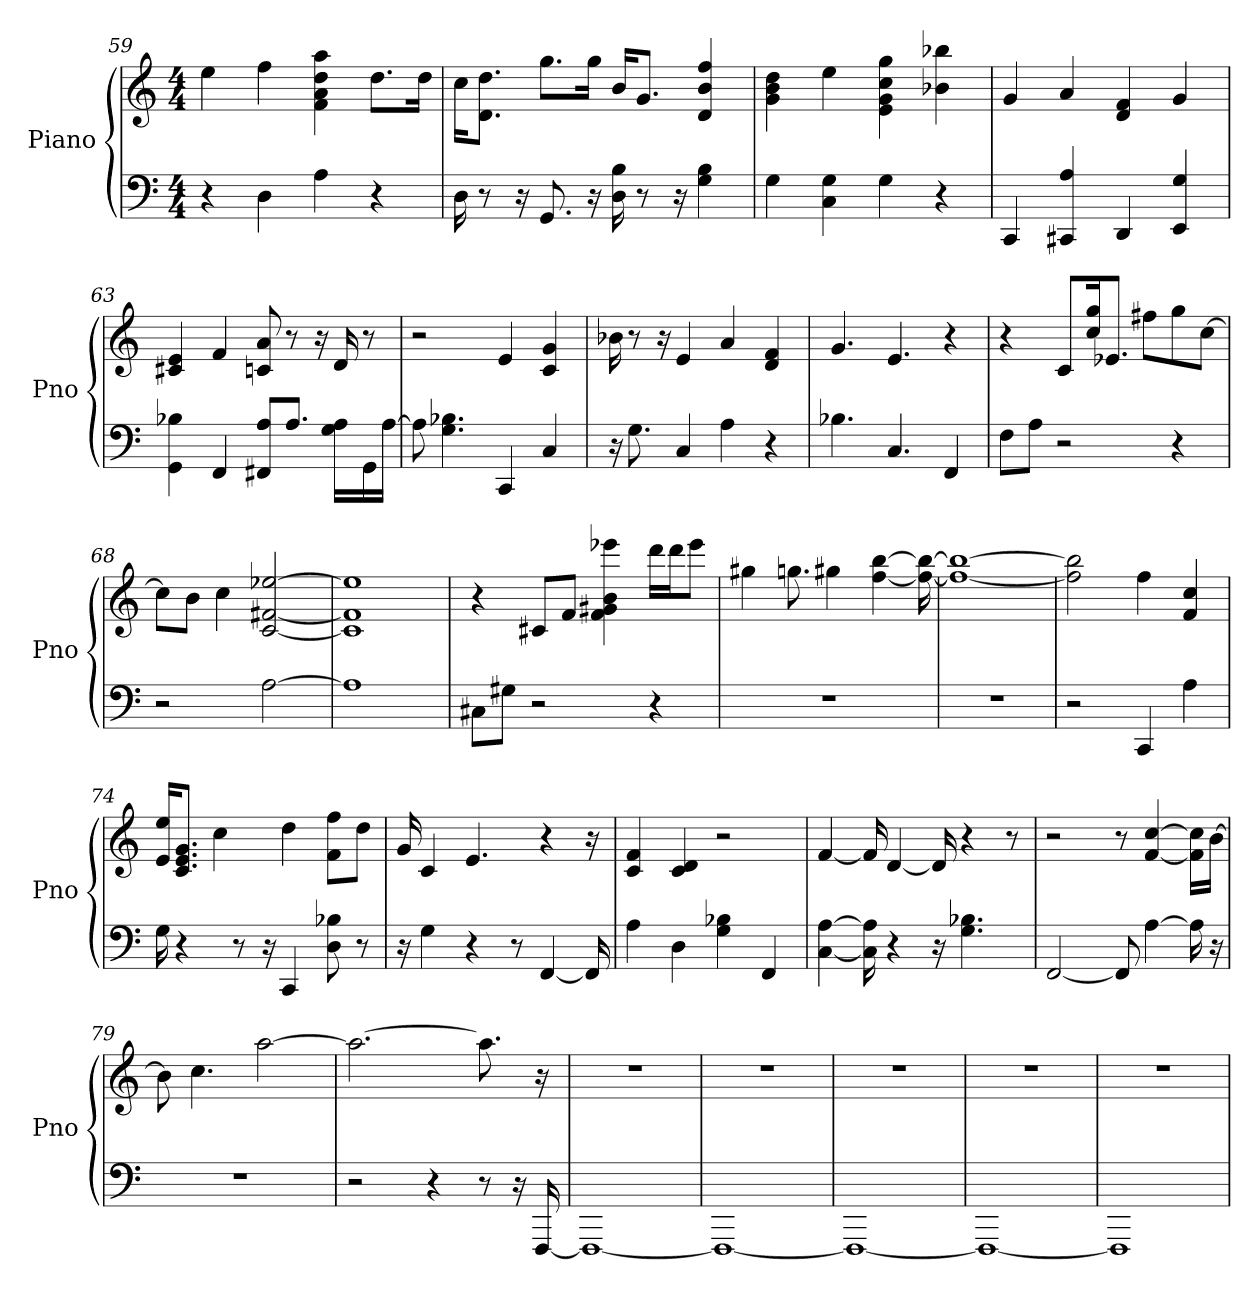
**kern	**kern
*part1	*part1
*staff2	*staff1
*I"Piano	*
*I'Pno	*
*clefF4	*clefG2
*k[]	*k[]
*C:	*C:
*M4/4	*M4/4
=59	=59
4r	4ee
4D	4ff
4A	4dd 4a 4aa 4f
4r	8.dd\L
.	16dd\Jk
=60	=60
16D	16cc\KL
8r	8.d\ 8.dd\J
16r	.
8.GG	8.gg\L
16r	16gg\Jk
16B 16D	16b/KL
8r	8.g/J
16r	.
4G 4B	4b 4ff 4d
=61	=61
4G	4g 4b 4dd
4C 4G	4ee
4G	4g 4gg 4e 4cc
4r	4bb- 4b-
=62	=62
4CC	4g
4A 4CC#	4a
4DD	4f 4d
4EE 4G	4g
=63	=63
4B- 4GG	4e 4c#
4FF	4f
8FF#/ 8A/L	8c 8a
8.A/J	8r
.	16r
16A\ 16G\LL	16d
16GG\	8r
[16A\JJ	.
=64	=64
8A]	2r
4.B- 4.G	.
4CC	4e
4C	4c 4g
=65	=65
16r	16b-
8.G	8r
.	16r
4C	4e
4A	4a
4r	4f 4d
=66	=66
4.B-	4.g
4.C	4.e
4FF	4r
=67	=67
8F\L	4r
8A\J	.
2r	8c/L
.	16gg/ 16cc/K
.	8.e-/J
.	8ff#\L
4r	8gg\
.	[8cc\J
=68	=68
2r	8cc\L]
.	8b\J
.	4cc
[2A	[2ee- [2f# [2c
=69	=69
1A]	1ee-] 1f#] 1c]
=70	=70
8C#\L	4r
8G#\J	.
2r	8c#/L
.	8f/J
.	4eee- 4g# 4b 4f
4r	16ddd\LL
.	16ddd\J
.	8eee-\J
=71	=71
1r	4gg#
.	8.gg
.	4gg#
.	[4bb [4ff
.	16bb_ 16ff_
=72	=72
1r	1bb_ 1ff_
=73	=73
2r	2bb] 2ff]
4CC	4ff
4A	4f 4cc
=74	=74
16G	16ee/ 16e/KL
4r	8.e/ 8.g/ 8.c/J
.	4cc
8r	.
16r	.
4CC	4dd
8B- 8D	8ff\ 8f\L
8r	8dd\J
=75	=75
16r	16g
4G	4c
4r	4.e
8r	.
[4FF	4r
16FF]	16r
=76	=76
4A	4f 4c
4D	4d 4c
4B- 4G	2r
4FF	.
=77	=77
[4A [4C	[4f
16A] 16C]	16f]
4r	[4d
16r	16d]
4.B- 4.G	4r
.	8r
=78	=78
[2FF	2r
8FF]	8r
[4A	[4cc [4f
16A]	16cc]\ 16f]\LL
16r	[16b\JJ
=79	=79
1r	8b]
.	4.cc
.	[2aa
=80	=80
2r	2.aa_
4r	.
8r	8.aa]
16r	.
[16FFF	16r
=81	=81
1FFF_	1r
=82	=82
1FFF_	1r
=83	=83
1FFF_	1r
=84	=84
1FFF_	1r
=85	=85
1FFF]	1r
=	=
*-	*-
